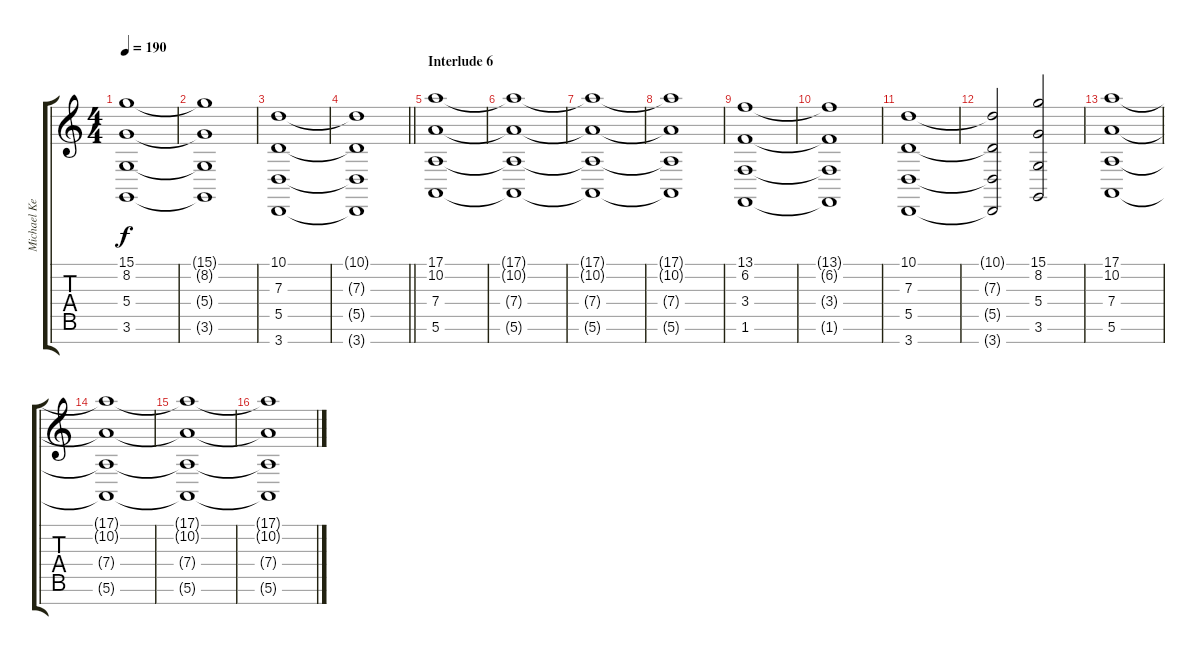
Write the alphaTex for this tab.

\track ("Michael Kenny" "Michael Ke") {instrument stringensemble1}
\staff {score tabs}
\tuning (E4 B3 G3 D3 A2 E2 B1) {hide}
\ts (4 4)
\tempo 190
\clef g2
\ks c
(15.1 8.2 5.4 3.6).1{dy f} |
(15.1{t} 8.2{t} 5.4{t} 3.6{t}).1 |
(10.1 7.3 5.5 3.7).1 |
\barLineRight lightlight
(10.1{t} 7.3{t} 5.5{t} 3.7{t}).1 |
\section ("" "Interlude 6")
(17.1 10.2 7.4 5.6).1 |
(17.1{t} 10.2{t} 7.4{t} 5.6{t}).1 |
(17.1{t} 10.2{t} 7.4{t} 5.6{t}).1 |
(17.1{t} 10.2{t} 7.4{t} 5.6{t}).1 |
(13.1 6.2 3.4 1.6).1 |
(13.1{t} 6.2{t} 3.4{t} 1.6{t}).1 |
(10.1 7.3 5.5 3.7).1 |
(10.1{t} 7.3{t} 5.5{t} 3.7{t}).2 (15.1 8.2 5.4 3.6).2 |
(17.1 10.2 7.4 5.6).1 |
(17.1{t} 10.2{t} 7.4{t} 5.6{t}).1 |
(17.1{t} 10.2{t} 7.4{t} 5.6{t}).1 |
(17.1{t} 10.2{t} 7.4{t} 5.6{t}).1
